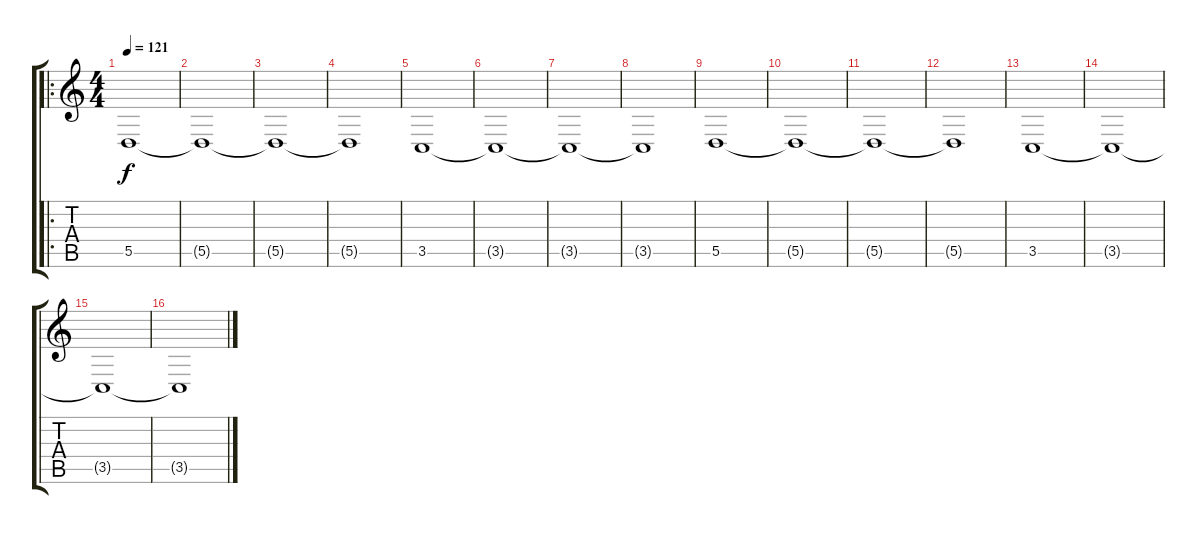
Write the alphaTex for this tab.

\track "" {instrument fx2soundtrack}
\staff {score tabs}
\tuning (E4 B3 G3 D3 A2 E2) {hide}
\ro
\ts (4 4)
\tempo 121
\clef g2
\ks c
5.5.1{dy f instrument fx2soundtrack} |
5.5{t}.1 |
5.5{t}.1 |
5.5{t}.1 |
3.5.1 |
3.5{t}.1 |
3.5{t}.1 |
3.5{t}.1 |
5.5.1 |
5.5{t}.1 |
5.5{t}.1 |
5.5{t}.1 |
3.5.1 |
3.5{t}.1 |
3.5{t}.1 |
3.5{t}.1
